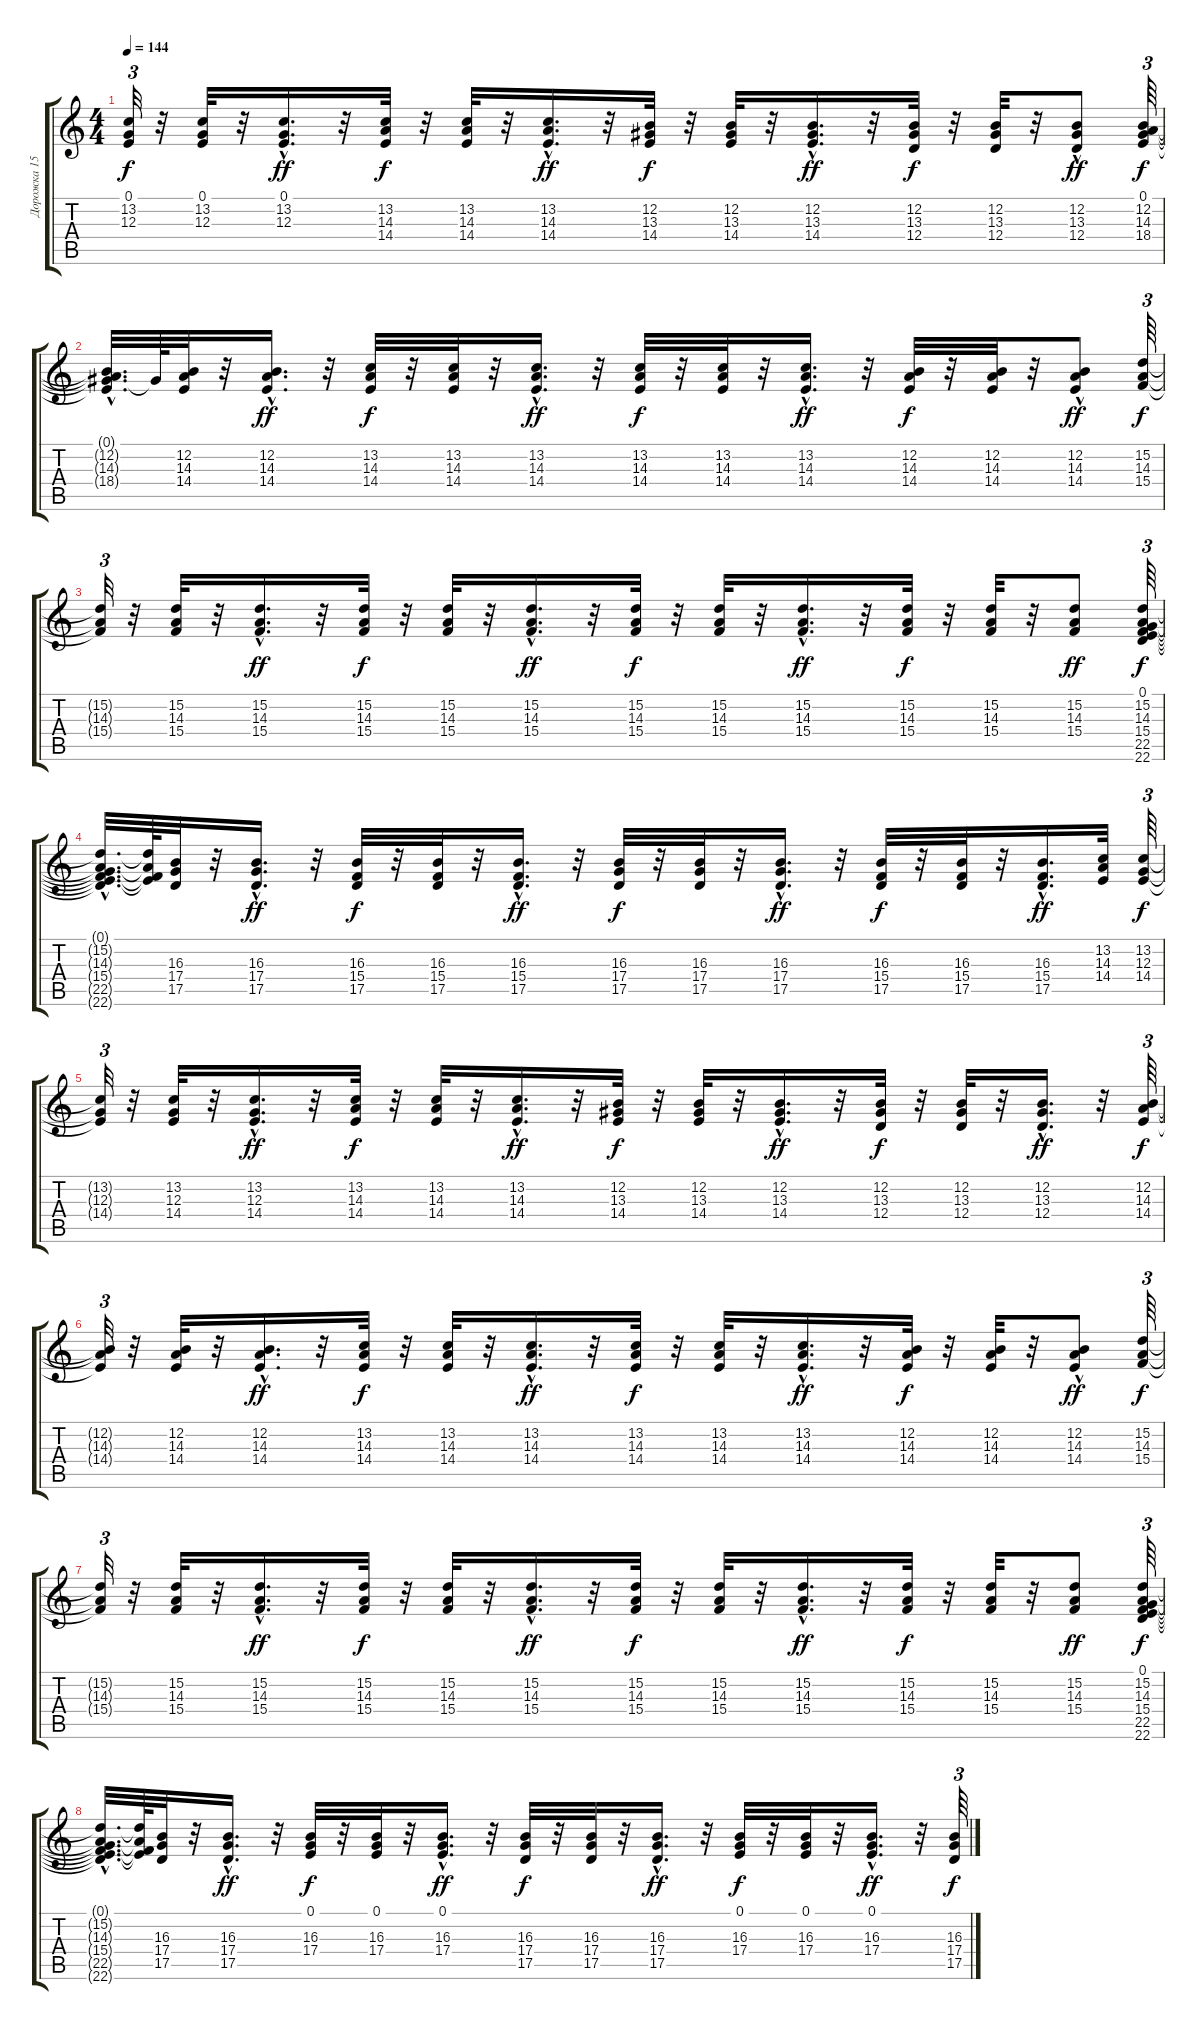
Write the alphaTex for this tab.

\track ("Дорожка 15" "Дорожка 15") {instrument accordion}
\staff {score tabs}
\tuning (E4 B3 G3 D3 A2 E2) {hide}
\ts (4 4)
\tempo 144
\clef g2
\ks c
(0.1{t} 13.2{t} 12.3{t}).32{tu (3 2) dy f} r.32 (0.1 13.2 12.3).32 r.32 (0.1{hac} 13.2{hac} 12.3{hac}).16{d dy ff} r.32 (13.2 14.3 14.4).32{dy f} r.32 (13.2 14.3 14.4).32 r.32 (13.2{hac} 14.3{hac} 14.4{hac}).16{d dy ff} r.32 (12.2 13.3 14.4).32{dy f} r.32 (12.2 13.3 14.4).32 r.32 (12.2{hac} 13.3{hac} 14.4{hac}).16{d dy ff} r.32 (12.2 13.3 12.4).32{dy f} r.32 (12.2 13.3 12.4).32 r.32 (12.2{hac} 13.3 12.4{hac}).8{dy ff} (0.1 12.2 14.3 18.4).64{tu (3 2) dy f} |
(0.1{t} 12.2{t} 14.3{t} 18.4{hac t}).32{d} 18.4{t}.64 (12.2 14.3 14.4).32 r.32 (12.2{hac} 14.3{hac} 14.4{hac}).16{d dy ff} r.32 (13.2 14.3 14.4).32{dy f} r.32 (13.2 14.3 14.4).32 r.32 (13.2{hac} 14.3{hac} 14.4{hac}).16{d dy ff} r.32 (13.2 14.3 14.4).32{dy f} r.32 (13.2 14.3 14.4).32 r.32 (13.2{hac} 14.3{hac} 14.4{hac}).16{d dy ff} r.32 (12.2 14.3 14.4).32{dy f} r.32 (12.2 14.3 14.4).32 r.32 (12.2 14.3{hac} 14.4).8{dy ff} (15.2 14.3 15.4).64{tu (3 2) dy f} |
(15.2{t} 14.3{t} 15.4{t}).32{tu (3 2)} r.32 (15.2 14.3 15.4).32 r.32 (15.2{hac} 14.3{hac} 15.4{hac}).16{d dy ff} r.32 (15.2 14.3 15.4).32{dy f} r.32 (15.2 14.3 15.4).32 r.32 (15.2{hac} 14.3{hac} 15.4{hac}).16{d dy ff} r.32 (15.2 14.3 15.4).32{dy f} r.32 (15.2 14.3 15.4).32 r.32 (15.2{hac} 14.3{hac} 15.4{hac}).16{d dy ff} r.32 (15.2 14.3 15.4).32{dy f} r.32 (15.2 14.3 15.4).32 r.32 (15.2 14.3 15.4).8{dy ff} (0.1 15.2 14.3 15.4 22.5 22.6).64{tu (3 2) dy f} |
(0.1{hac t} 15.2{hac t} 14.3{hac t} 15.4{hac t} 22.5{t} 22.6{t}).32{d} (0.1{t} 15.2{t} 14.3{t} 15.4{t}).64 (16.3 17.4 17.5).32 r.32 (16.3{hac} 17.4{hac} 17.5{hac}).16{d dy ff} r.32 (16.3 15.4 17.5).32{dy f} r.32 (16.3 15.4 17.5).32 r.32 (16.3{hac} 15.4{hac} 17.5{hac}).16{d dy ff} r.32 (16.3 17.4 17.5).32{dy f} r.32 (16.3 17.4 17.5).32 r.32 (16.3{hac} 17.4{hac} 17.5{hac}).16{d dy ff} r.32 (16.3 15.4 17.5).32{dy f} r.32 (16.3 15.4 17.5).32 r.32 (16.3{hac} 15.4{hac} 17.5{hac}).16{d dy ff} (13.2 14.3 14.4).32 (13.2 12.3 14.4).64{tu (3 2) dy f} |
(13.2{t} 12.3{t} 14.4{t}).32{tu (3 2)} r.32 (13.2 12.3 14.4).32 r.32 (13.2{hac} 12.3{hac} 14.4{hac}).16{d dy ff} r.32 (13.2 14.3 14.4).32{dy f} r.32 (13.2 14.3 14.4).32 r.32 (13.2{hac} 14.3{hac} 14.4{hac}).16{d dy ff} r.32 (12.2 13.3 14.4).32{dy f} r.32 (12.2 13.3 14.4).32 r.32 (12.2{hac} 13.3{hac} 14.4{hac}).16{d dy ff} r.32 (12.2 13.3 12.4).32{dy f} r.32 (12.2 13.3 12.4).32 r.32 (12.2{hac} 13.3{hac} 12.4{hac}).16{d dy ff} r.32 (12.2 14.3 14.4).64{tu (3 2) dy f} |
(12.2{t} 14.3{t} 14.4{t}).32{tu (3 2)} r.32 (12.2 14.3 14.4).32 r.32 (12.2{hac} 14.3{hac} 14.4{hac}).16{d dy ff} r.32 (13.2 14.3 14.4).32{dy f} r.32 (13.2 14.3 14.4).32 r.32 (13.2{hac} 14.3{hac} 14.4{hac}).16{d dy ff} r.32 (13.2 14.3 14.4).32{dy f} r.32 (13.2 14.3 14.4).32 r.32 (13.2{hac} 14.3{hac} 14.4{hac}).16{d dy ff} r.32 (12.2 14.3 14.4).32{dy f} r.32 (12.2 14.3 14.4).32 r.32 (12.2 14.3{hac} 14.4).8{dy ff} (15.2 14.3 15.4).64{tu (3 2) dy f} |
(15.2{t} 14.3{t} 15.4{t}).32{tu (3 2)} r.32 (15.2 14.3 15.4).32 r.32 (15.2{hac} 14.3{hac} 15.4{hac}).16{d dy ff} r.32 (15.2 14.3 15.4).32{dy f} r.32 (15.2 14.3 15.4).32 r.32 (15.2{hac} 14.3{hac} 15.4{hac}).16{d dy ff} r.32 (15.2 14.3 15.4).32{dy f} r.32 (15.2 14.3 15.4).32 r.32 (15.2{hac} 14.3{hac} 15.4{hac}).16{d dy ff} r.32 (15.2 14.3 15.4).32{dy f} r.32 (15.2 14.3 15.4).32 r.32 (15.2 14.3 15.4).8{dy ff} (0.1 15.2 14.3 15.4 22.5 22.6).64{tu (3 2) dy f} |
(0.1{hac t} 15.2{hac t} 14.3{hac t} 15.4{hac t} 22.5{t} 22.6{t}).32{d} (0.1{t} 15.2{t} 14.3{t} 15.4{t}).64 (16.3 17.4 17.5).32 r.32 (16.3{hac} 17.4{hac} 17.5{hac}).16{d dy ff} r.32 (0.1 16.3 17.4).32{dy f} r.32 (0.1 16.3 17.4).32 r.32 (0.1{hac} 16.3{hac} 17.4{hac}).16{d dy ff} r.32 (16.3 17.4 17.5).32{dy f} r.32 (16.3 17.4 17.5).32 r.32 (16.3{hac} 17.4{hac} 17.5{hac}).16{d dy ff} r.32 (0.1 16.3 17.4).32{dy f} r.32 (0.1 16.3 17.4).32 r.32 (0.1{hac} 16.3{hac} 17.4{hac}).16{d dy ff} r.32 (16.3 17.4 17.5).64{tu (3 2) dy f}
